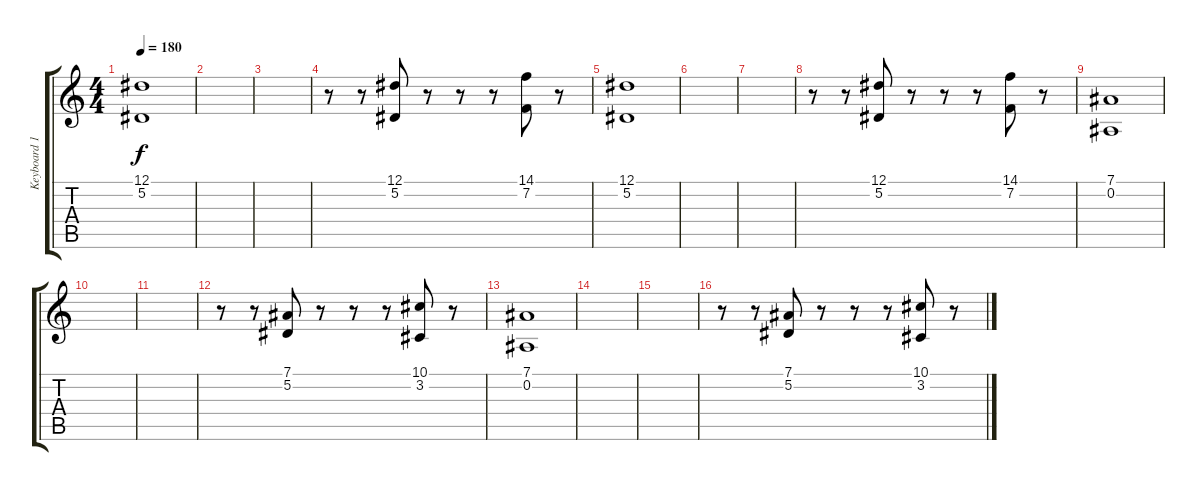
\track ("Keyboard 1" "Keyboard 1") {instrument stringensemble1}
\staff {score tabs}
\tuning (Eb4 Bb3 Gb3 Db3 Ab2 Eb2) {hide}
\ts (4 4)
\tempo 180
\clef g2
\ks c
(12.1 5.2).1{dy f instrument orchestrahit} |
|
|
r.8 r.8 (12.1 5.2).8 r.8 r.8 r.8 (14.1 7.2).8 r.8 |
(12.1 5.2).1{instrument orchestrahit} |
|
|
r.8 r.8 (12.1 5.2).8 r.8 r.8 r.8 (14.1 7.2).8 r.8 |
(7.1 0.2).1{instrument orchestrahit} |
|
|
r.8 r.8 (7.1 5.2).8 r.8 r.8 r.8 (10.1 3.2).8 r.8 |
(7.1 0.2).1{instrument orchestrahit} |
|
|
r.8 r.8 (7.1 5.2).8 r.8 r.8 r.8 (10.1 3.2).8 r.8
